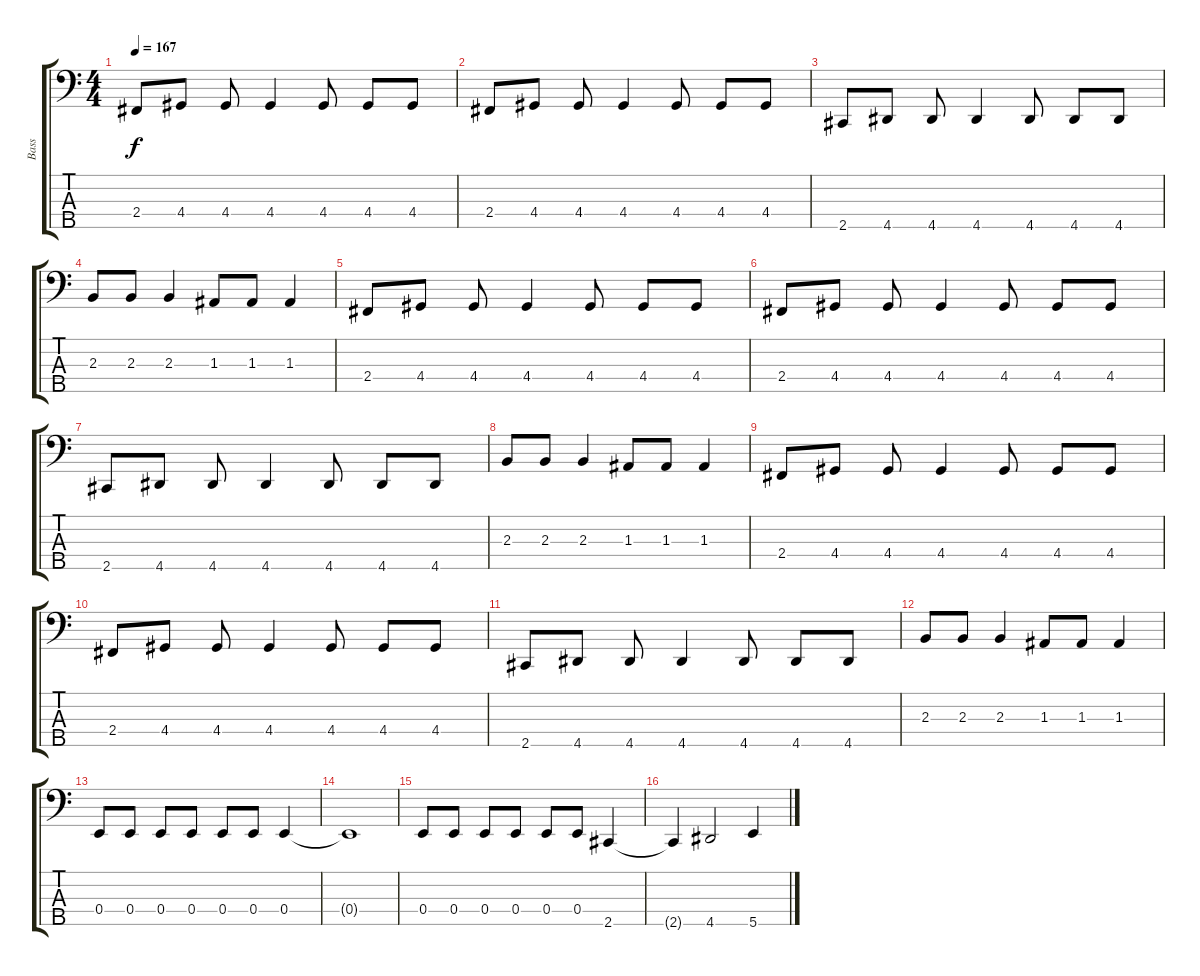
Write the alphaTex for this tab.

\track ("Bass" "Bass") {instrument electricbassfinger}
\staff {score tabs}
\tuning (G2 D2 A1 E1 B0) {hide}
\ts (4 4)
\tempo 167
\clef f4
\ks c
2.4.8{dy f} 4.4.8 4.4.8 4.4.4 4.4.8 4.4.8 4.4.8 |
2.4.8 4.4.8 4.4.8 4.4.4 4.4.8 4.4.8 4.4.8 |
2.5.8 4.5.8 4.5.8 4.5.4 4.5.8 4.5.8 4.5.8 |
2.3.8 2.3.8 2.3.4 1.3.8 1.3.8 1.3.4 |
2.4.8 4.4.8 4.4.8 4.4.4 4.4.8 4.4.8 4.4.8 |
2.4.8 4.4.8 4.4.8 4.4.4 4.4.8 4.4.8 4.4.8 |
2.5.8 4.5.8 4.5.8 4.5.4 4.5.8 4.5.8 4.5.8 |
2.3.8 2.3.8 2.3.4 1.3.8 1.3.8 1.3.4 |
2.4.8 4.4.8 4.4.8 4.4.4 4.4.8 4.4.8 4.4.8 |
2.4.8 4.4.8 4.4.8 4.4.4 4.4.8 4.4.8 4.4.8 |
2.5.8 4.5.8 4.5.8 4.5.4 4.5.8 4.5.8 4.5.8 |
2.3.8 2.3.8 2.3.4 1.3.8 1.3.8 1.3.4 |
0.4.8 0.4.8 0.4.8 0.4.8 0.4.8 0.4.8 0.4.4 |
0.4{t}.1 |
0.4.8 0.4.8 0.4.8 0.4.8 0.4.8 0.4.8 2.5.4 |
2.5{t}.4 4.5.2 5.5.4
